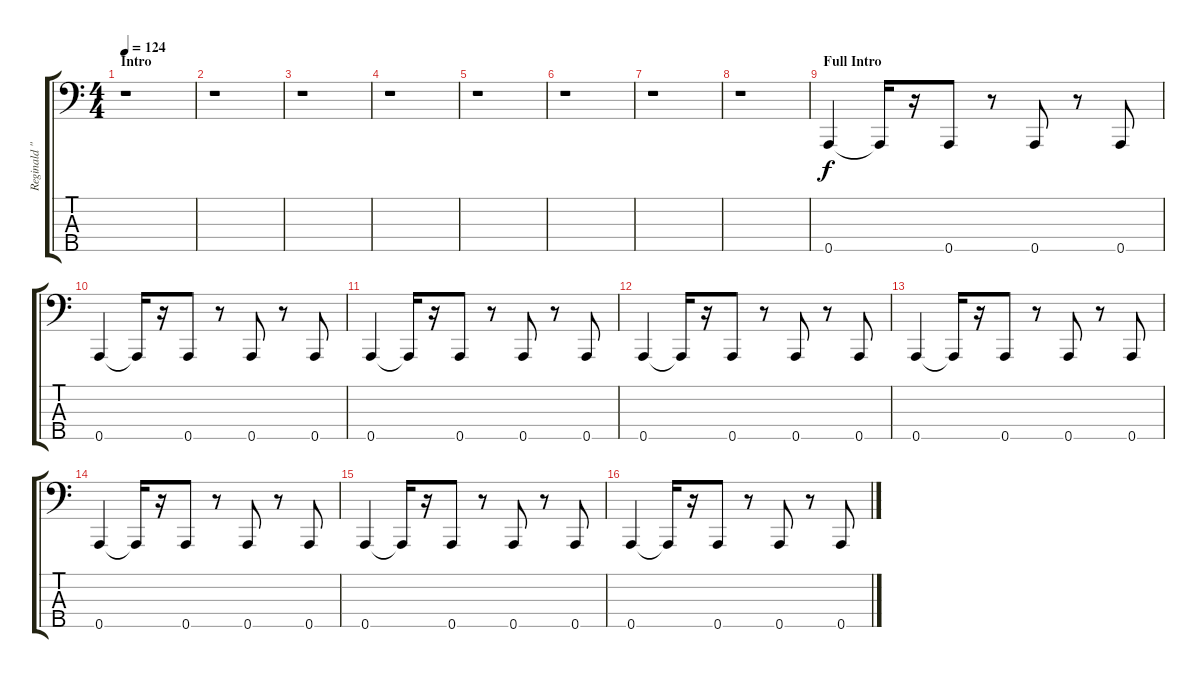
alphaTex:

\track ("Reginald \"Fieldy\"Arvizu" "Reginald \"") {instrument slapbass1}
\staff {score tabs}
\tuning (F2 C2 G1 D1 A0) {hide}
\ts (4 4)
\section ("" "Intro")
\tempo 124
\clef f4
\ks c
r.1{dy f instrument slapbass1} |
r.1 |
r.1 |
r.1 |
r.1 |
r.1 |
r.1 |
r.1 |
\section ("" "Full Intro")
0.5.4 0.5{t}.16 r.16 0.5.8 r.8 0.5.8 r.8 0.5.8 |
0.5.4 0.5{t}.16 r.16 0.5.8 r.8 0.5.8 r.8 0.5.8 |
0.5.4 0.5{t}.16 r.16 0.5.8 r.8 0.5.8 r.8 0.5.8 |
0.5.4 0.5{t}.16 r.16 0.5.8 r.8 0.5.8 r.8 0.5.8 |
0.5.4 0.5{t}.16 r.16 0.5.8 r.8 0.5.8 r.8 0.5.8 |
0.5.4 0.5{t}.16 r.16 0.5.8 r.8 0.5.8 r.8 0.5.8 |
0.5.4 0.5{t}.16 r.16 0.5.8 r.8 0.5.8 r.8 0.5.8 |
0.5.4 0.5{t}.16 r.16 0.5.8 r.8 0.5.8 r.8 0.5.8
